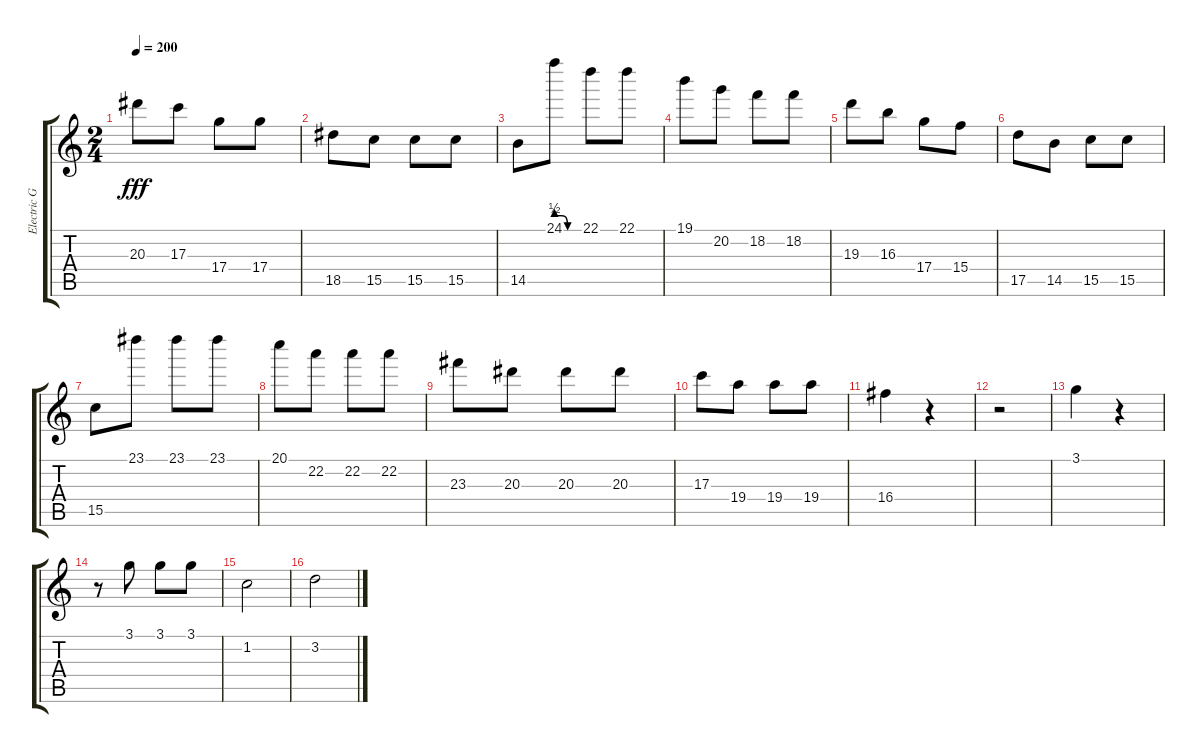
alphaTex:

\track ("Electric Guitar 1" "Electric G") {instrument distortionguitar}
\staff {score tabs}
\tuning (E4 B3 G3 D3 A2 E2) {hide}
\ts (2 4)
\tempo 200
\clef g2
\ks c
20.3.8{dy fff} 17.3.8 17.4.8 17.4.8 |
18.5.8 15.5.8 15.5.8 15.5.8 |
14.5.8 24.1{be (custom 0 2 15 2 30 0 60 0)}.8 22.1.8 22.1.8 |
19.1.8 20.2.8 18.2.8 18.2.8 |
19.3.8 16.3.8 17.4.8 15.4.8 |
17.5.8 14.5.8 15.5.8 15.5.8 |
15.5.8 23.1.8 23.1.8 23.1.8 |
20.1.8 22.2.8 22.2.8 22.2.8 |
23.3.8 20.3.8 20.3.8 20.3.8 |
17.3.8 19.4.8 19.4.8 19.4.8 |
16.4.4 r.4 |
r.2 |
3.1.4 r.4 |
r.8 3.1.8 3.1.8 3.1.8 |
1.2.2 |
3.2.2
